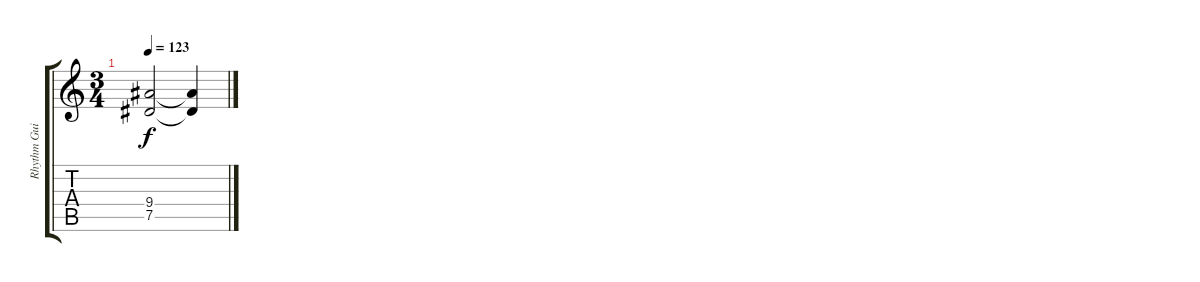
\track ("Rhythm Guitar" "Rhythm Gui") {instrument distortionguitar}
\staff {score tabs}
\tuning (Eb4 Bb3 Gb3 Db3 Ab2 Eb2) {hide}
\ts (3 4)
\tempo 123
\clef g2
\ks c
(9.4{t} 7.5{t}).2{dy f} (9.4{t} 7.5{t}).4
